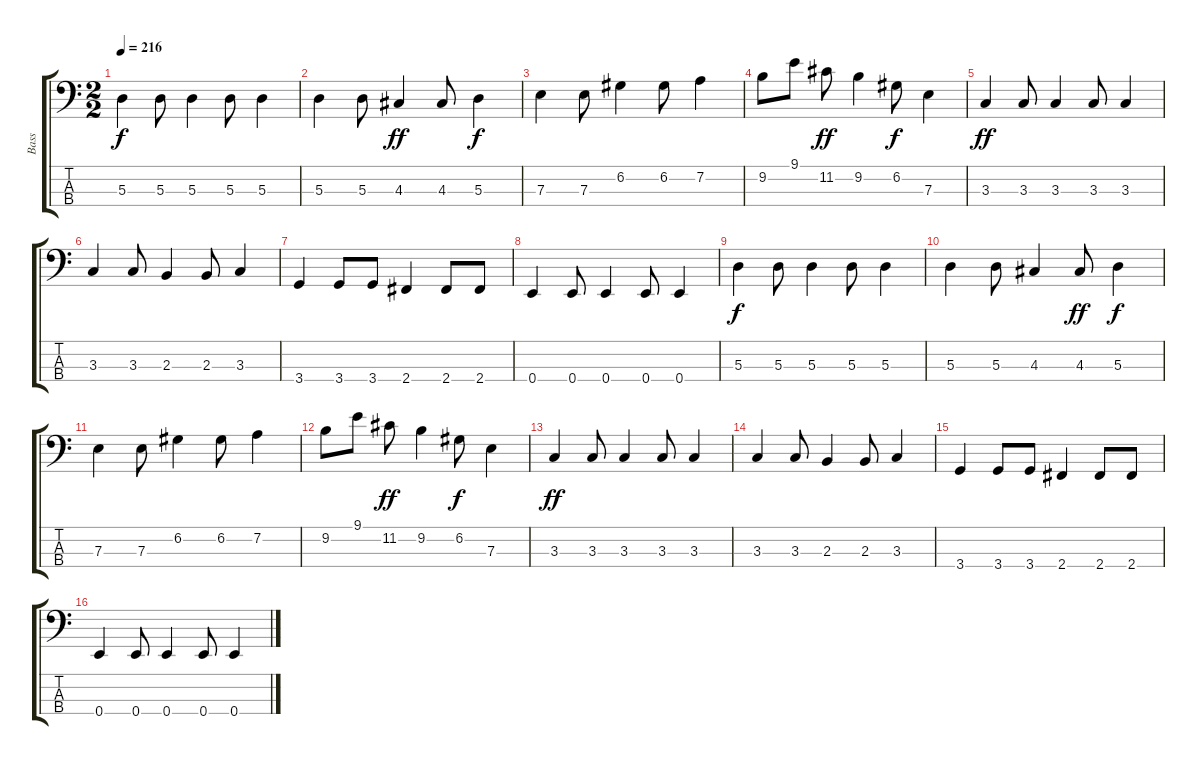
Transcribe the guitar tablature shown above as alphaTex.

\track ("Bass" "Bass") {instrument electricbassfinger}
\staff {score tabs}
\tuning (G2 D2 A1 E1) {hide}
\ts (2 2)
\tempo 216
\clef f4
\ks c
5.3.4{dy f} 5.3.8 5.3.4 5.3.8 5.3.4 |
5.3.4 5.3.8 4.3.4{dy ff} 4.3.8 5.3.4{dy f} |
7.3.4 7.3.8 6.2.4 6.2.8 7.2.4 |
9.2.8 9.1.8 11.2.8{dy ff} 9.2.4 6.2.8{dy f} 7.3.4 |
3.3.4{dy ff} 3.3.8 3.3.4 3.3.8 3.3.4 |
3.3.4 3.3.8 2.3.4 2.3.8 3.3.4 |
3.4.4 3.4.8 3.4.8 2.4.4 2.4.8 2.4.8 |
0.4.4 0.4.8 0.4.4 0.4.8 0.4.4 |
5.3.4{dy f} 5.3.8 5.3.4 5.3.8 5.3.4 |
5.3.4 5.3.8 4.3.4 4.3.8{dy ff} 5.3.4{dy f} |
7.3.4 7.3.8 6.2.4 6.2.8 7.2.4 |
9.2.8 9.1.8 11.2.8{dy ff} 9.2.4 6.2.8{dy f} 7.3.4 |
3.3.4{dy ff} 3.3.8 3.3.4 3.3.8 3.3.4 |
3.3.4 3.3.8 2.3.4 2.3.8 3.3.4 |
3.4.4 3.4.8 3.4.8 2.4.4 2.4.8 2.4.8 |
0.4.4 0.4.8 0.4.4 0.4.8 0.4.4
